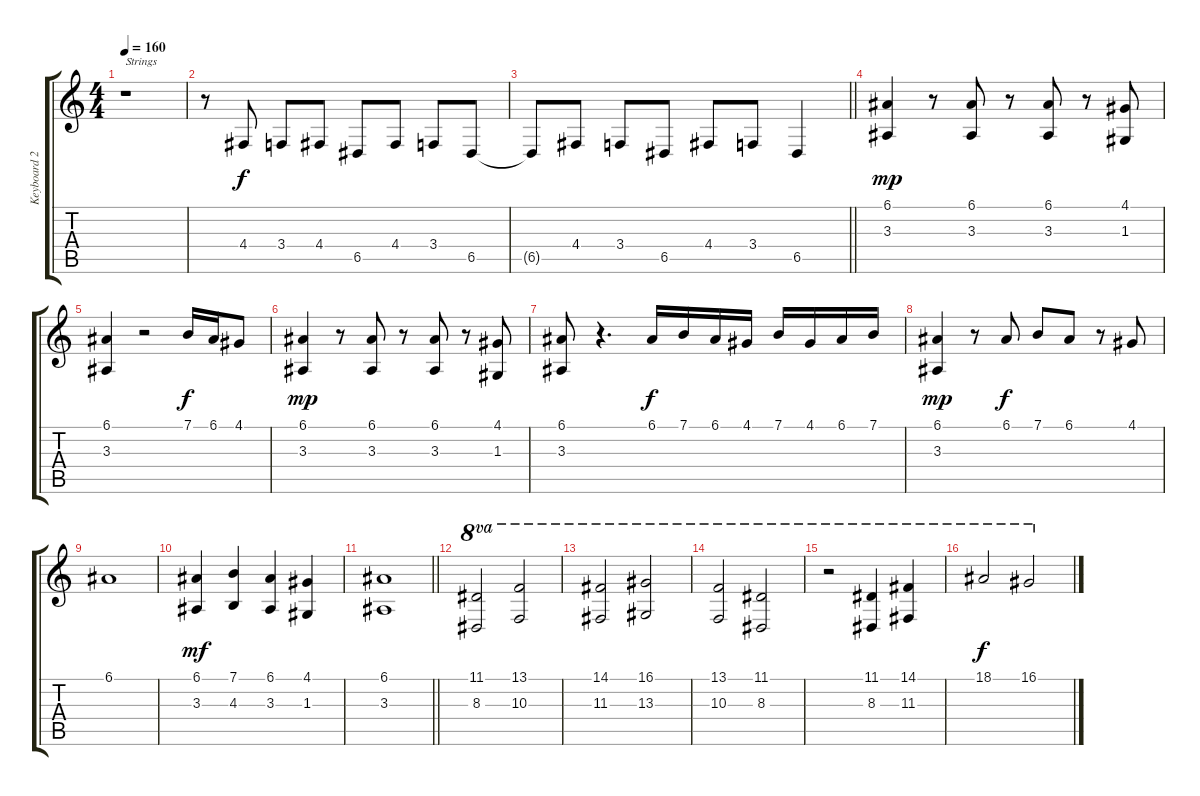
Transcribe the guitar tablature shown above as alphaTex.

\track ("Keyboard 2" "Keyboard 2") {instrument stringensemble1}
\staff {score tabs}
\tuning (E4 B3 G3 D3 A2 E2) {hide}
\ts (4 4)
\tempo 160
\clef g2
\ks c
r.1{txt "Strings" dy mf instrument stringensemble1} |
r.8 4.4.8{dy f} 3.4.8 4.4.8 6.5.8 4.4.8 3.4.8 6.5.8{txt " "} |
\barLineRight lightlight
6.5{t}.8 4.4.8 3.4.8 6.5.8 4.4.8 3.4.8 6.5.4 |
(6.1 3.3).4{dy mp} r.8 (6.1 3.3).8 r.8 (6.1 3.3).8 r.8 (4.1 1.3).8 |
(6.1 3.3).4 r.2 7.1.16{dy f} 6.1.16 4.1.8 |
(6.1 3.3).4{dy mp} r.8 (6.1 3.3).8 r.8 (6.1 3.3).8 r.8 (4.1 1.3).8 |
(6.1 3.3).8 r.4{d} 6.1.16{dy f} 7.1.16 6.1.16 4.1.16 7.1.16 4.1.16 6.1.16 7.1.16 |
(6.1 3.3).4{dy mp} r.8 6.1.8{dy f} 7.1.8 6.1.8 r.8 4.1.8 |
6.1.1 |
(6.1 3.3).4{dy mf} (7.1 4.3).4 (6.1 3.3).4 (4.1 1.3).4 |
\barLineRight lightlight
(6.1 3.3).1 |
(11.1 8.3).2{ot 8va} (13.1 10.3).2{ot 8va} |
(14.1 11.3).2{ot 8va} (16.1 13.3).2{ot 8va} |
(13.1 10.3).2{ot 8va} (11.1 8.3).2{ot 8va} |
r.2{ot 8va} (11.1 8.3).4{ot 8va} (14.1 11.3).4{ot 8va} |
18.1.2{ot 8va dy f} 16.1.2{ot 8va}
